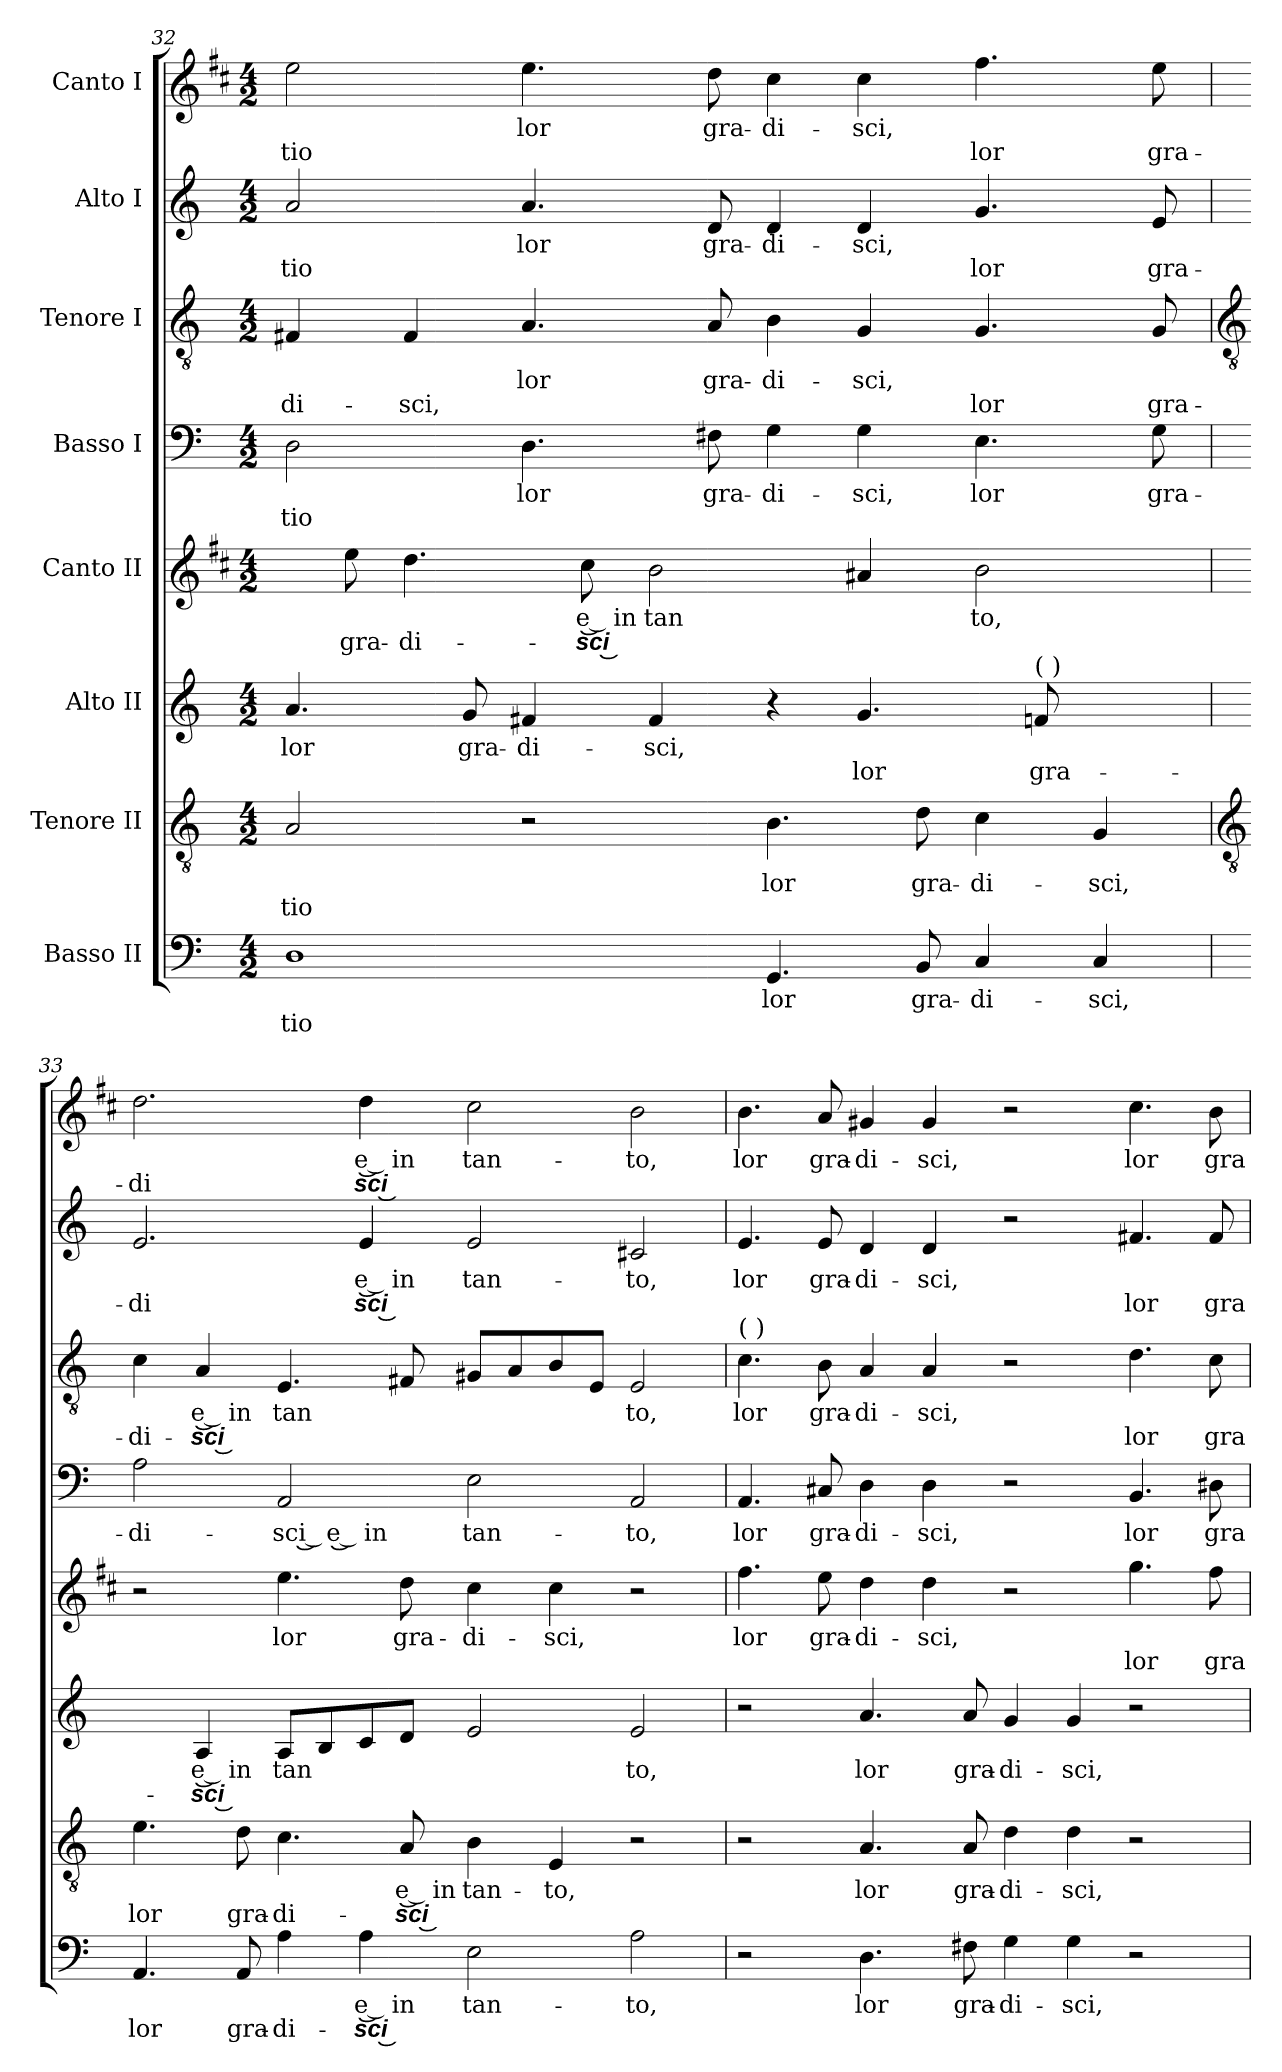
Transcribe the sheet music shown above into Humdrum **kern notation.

**kern	**text	**text	**kern	**text	**text	**kern	**text	**text	**kern	**text	**text	**kern	**text	**text	**kern	**text	**text	**kern	**text	**text	**kern	**text	**text
*part8	*part8	*part8	*part7	*part7	*part7	*part6	*part6	*part6	*part5	*part5	*part5	*part4	*part4	*part4	*part3	*part3	*part3	*part2	*part2	*part2	*part1	*part1	*part1
*staff8	*staff8	*staff8	*staff7	*staff7	*staff7	*staff6	*staff6	*staff6	*staff5	*staff5	*staff5	*staff4	*staff4	*staff4	*staff3	*staff3	*staff3	*staff2	*staff2	*staff2	*staff1	*staff1	*staff1
*I"Basso II	*	*	*I"Tenore II	*	*	*I"Alto II	*	*	*I"Canto II	*	*	*I"Basso I	*	*	*I"Tenore I	*	*	*I"Alto I	*	*	*I"Canto I	*	*
!!LO:LB:g=z
*clefF4	*	*	*clefGv2	*	*	*clefG2	*	*	*clefG2	*	*	*clefF4	*	*	*clefGv2	*	*	*clefG2	*	*	*clefG2	*	*
*	*	*	*	*	*	*	*	*	*ITrd1c2	*	*	*	*	*	*	*	*	*	*	*	*ITrd1c2	*	*
*k[]	*	*	*k[]	*	*	*k[]	*	*	*k[]	*	*	*k[]	*	*	*k[]	*	*	*k[]	*	*	*k[]	*	*
*C:	*	*	*C:	*	*	*C:	*	*	*C:	*	*	*C:	*	*	*C:	*	*	*C:	*	*	*C:	*	*
*M4/2	*	*	*M4/2	*	*	*M4/2	*	*	*M4/2	*	*	*M4/2	*	*	*M4/2	*	*	*M4/2	*	*	*M4/2	*	*
=32	=32	=32	=32	=32	=32	=32	=32	=32	=32	=32	=32	=32	=32	=32	=32	=32	=32	=32	=32	=32	=32	=32	=32
!	!	!LO:LY:b	!	!	!LO:LY:b	!	!LO:LY:b	!	!	!	!	!	!	!LO:LY:b	!	!	!LO:LY:b	!	!	!LO:LY:b	!	!	!LO:LY:b
1D	.	tio	2A	.	tio	4.a	lor	.	8eeyy]	.	.	2D	.	tio	4F#X	.	-di-	2a	.	tio	2dd	.	tio
!	!	!	!	!	!	!	!	!	!	!	!LO:LY:b	!	!	!	!	!	!	!	!	!	!	!	!
.	.	.	.	.	.	.	.	.	8dd	.	gra-	.	.	.	.	.	.	.	.	.	.	.	.
!	!	!	!	!	!	!	!	!	!	!	!LO:LY:b	!	!	!	!	!	!LO:LY:b	!	!	!	!	!	!
.	.	.	.	.	.	.	.	.	4.cc	.	-di-	.	.	.	4F#	.	-sci,	.	.	.	.	.	.
!	!	!	!	!	!	!	!LO:LY:b	!	!	!	!	!	!	!	!	!	!	!	!	!	!	!	!
.	.	.	.	.	.	8g	gra-	.	.	.	.	.	.	.	.	.	.	.	.	.	.	.	.
!	!	!	!	!	!	!	!LO:LY:b	!	!	!	!	!	!LO:LY:b	!	!	!LO:LY:b	!	!	!LO:LY:b	!	!	!LO:LY:b	!
.	.	.	2r	.	.	4f#X	-di-	.	.	.	.	4.D	lor	.	4.A	lor	.	4.a	lor	.	4.dd	lor	.
!	!	!	!	!	!	!	!	!	!	!LO:LY:b	!LO:LY:b	!	!	!	!	!	!	!	!	!	!	!	!
.	.	.	.	.	.	.	.	.	8b	-e͜ in	sci͜	.	.	.	.	.	.	.	.	.	.	.	.
!	!	!	!	!	!	!	!LO:LY:b	!	!	!LO:LY:b	!	!	!	!	!	!	!	!	!	!	!	!	!
.	.	.	.	.	.	4f#	-sci,	.	2a	tan	.	.	.	.	.	.	.	.	.	.	.	.	.
!	!	!	!	!	!	!	!	!	!	!	!	!	!LO:LY:b	!	!	!LO:LY:b	!	!	!LO:LY:b	!	!	!LO:LY:b	!
.	.	.	.	.	.	.	.	.	.	.	.	8F#X	gra-	.	8A	gra-	.	8d	gra-	.	8cc	gra-	.
!	!LO:LY:b	!	!	!LO:LY:b	!	!	!	!	!	!	!	!	!LO:LY:b	!	!	!LO:LY:b	!	!	!LO:LY:b	!	!	!LO:LY:b	!
4.GG	lor	.	4.B	lor	.	4r	.	.	.	.	.	4G	-di-	.	4B	-di-	.	4d	-di-	.	4b	-di-	.
!	!	!	!	!	!	!	!	!LO:LY:b	!	!	!	!	!LO:LY:b	!	!	!LO:LY:b	!	!	!LO:LY:b	!	!	!LO:LY:b	!
.	.	.	.	.	.	4.g	.	lor	4g#X	.	.	4G	-sci,	.	4G	-sci,	.	4d	-sci,	.	4b	-sci,	.
!	!LO:LY:b	!	!	!LO:LY:b	!	!	!	!	!	!	!	!	!	!	!	!	!	!	!	!	!	!	!
8BB	gra-	.	8d	gra-	.	.	.	.	.	.	.	.	.	.	.	.	.	.	.	.	.	.	.
!	!LO:LY:b	!	!	!LO:LY:b	!	!	!	!	!	!LO:LY:b	!	!	!LO:LY:b	!	!	!	!LO:LY:b	!	!	!LO:LY:b	!	!	!LO:LY:b
4C	-di-	.	4c	-di-	.	.	.	.	2a	to,	.	4.E	lor	.	4.G	.	lor	4.g	.	lor	4.ee	.	lor
!	!	!	!	!	!	!LO:TX:a:t=(  )	!	!	!	!	!	!	!	!	!	!	!	!	!	!	!	!	!
!	!	!	!	!	!	!	!	!LO:LY:b	!	!	!	!	!	!	!	!	!	!	!	!	!	!	!
.	.	.	.	.	.	8f	.	gra-	.	.	.	.	.	.	.	.	.	.	.	.	.	.	.
!	!LO:LY:b	!	!	!LO:LY:b	!	!	!	!LO:LY:b	!	!	!	!	!	!	!	!	!	!	!	!	!	!	!
4C	-sci,	.	4G	-sci,	.	[4eyy	.	-di	.	.	.	.	.	.	.	.	.	.	.	.	.	.	.
!	!	!	!	!	!	!	!	!	!	!	!	!	!LO:LY:b	!	!	!	!LO:LY:b	!	!	!LO:LY:b	!	!	!LO:LY:b
.	.	.	.	.	.	.	.	.	.	.	.	8G	gra-	.	8G	.	gra-	8e	.	gra-	8dd	.	gra-
!!LO:LB:g=z
=33	=33	=33	=33	=33	=33	=33	=33	=33	=33	=33	=33	=33	=33	=33	=33	=33	=33	=33	=33	=33	=33	=33	=33
*	*	*	*clefGv2	*	*	*	*	*	*	*	*	*	*	*	*clefGv2	*	*	*	*	*	*	*	*
!	!	!LO:LY:b	!	!	!LO:LY:b	!	!	!	!	!	!	!	!LO:LY:b	!	!	!	!LO:LY:b	!	!	!LO:LY:b	!	!	!LO:LY:b
4.AA	.	lor	4.e	.	lor	4eyy]	.	.	2r	.	.	2A	-di-	.	4c	.	-di-	2.e	.	-di	2.cc	.	-di
!	!	!	!	!	!	!	!LO:LY:b	!LO:LY:b	!	!	!	!	!	!	!	!LO:LY:b	!LO:LY:b	!	!	!	!	!	!
.	.	.	.	.	.	4A	e͜ in	sci͜	.	.	.	.	.	.	4A	-e͜ in	sci͜	.	.	.	.	.	.
!	!	!LO:LY:b	!	!	!LO:LY:b	!	!	!	!	!	!	!	!	!	!	!	!	!	!	!	!	!	!
8AA	.	gra-	8d	.	gra-	.	.	.	.	.	.	.	.	.	.	.	.	.	.	.	.	.	.
!	!	!LO:LY:b	!	!	!LO:LY:b	!	!LO:LY:b	!	!	!LO:LY:b	!	!	!LO:LY:b	!	!	!LO:LY:b	!	!	!	!	!	!	!
4A	.	-di-	4.c	.	-di-	8AL	tan	.	4.dd	lor	.	2AA	-sci͜ e͜ in	.	4.E	tan	.	.	.	.	.	.	.
.	.	.	.	.	.	8B	.	.	.	.	.	.	.	.	.	.	.	.	.	.	.	.	.
!	!LO:LY:b	!LO:LY:b	!	!	!	!	!	!	!	!	!	!	!	!	!	!	!	!	!LO:LY:b	!LO:LY:b	!	!LO:LY:b	!LO:LY:b
4A	-e͜ in	sci͜	.	.	.	8c	.	.	.	.	.	.	.	.	.	.	.	4e	e͜ in	sci͜	4cc	e͜ in	sci͜
!	!	!	!	!LO:LY:b	!LO:LY:b	!	!	!	!	!LO:LY:b	!	!	!	!	!	!	!	!	!	!	!	!	!
.	.	.	8A	-e͜ in	sci͜	8dJ	.	.	8cc	gra-	.	.	.	.	8F#X	.	.	.	.	.	.	.	.
!	!LO:LY:b	!	!	!LO:LY:b	!	!	!	!	!	!LO:LY:b	!	!	!LO:LY:b	!	!	!	!	!	!LO:LY:b	!	!	!LO:LY:b	!
2E	tan-	.	4B	tan-	.	2e	.	.	4b	-di-	.	2E	tan-	.	8G#XL	.	.	2e	tan-	.	2b	tan-	.
.	.	.	.	.	.	.	.	.	.	.	.	.	.	.	8A	.	.	.	.	.	.	.	.
!	!	!	!	!LO:LY:b	!	!	!	!	!	!LO:LY:b	!	!	!	!	!	!	!	!	!	!	!	!	!
.	.	.	4E	-to,	.	.	.	.	4b	-sci,	.	.	.	.	8B	.	.	.	.	.	.	.	.
.	.	.	.	.	.	.	.	.	.	.	.	.	.	.	8EJ	.	.	.	.	.	.	.	.
!	!LO:LY:b	!	!	!	!	!	!LO:LY:b	!	!	!	!	!	!LO:LY:b	!	!	!LO:LY:b	!	!	!LO:LY:b	!	!	!LO:LY:b	!
2A	-to,	.	2r	.	.	2e	to,	.	2r	.	.	2AA	-to,	.	2E	to,	.	2c#X	-to,	.	2a	-to,	.
=34	=34	=34	=34	=34	=34	=34	=34	=34	=34	=34	=34	=34	=34	=34	=34	=34	=34	=34	=34	=34	=34	=34	=34
!	!	!	!	!	!	!	!	!	!	!	!	!	!	!	!LO:TX:a:t=(  )	!	!	!	!	!	!	!	!
!	!	!	!	!	!	!	!	!	!	!LO:LY:b	!	!	!LO:LY:b	!	!	!LO:LY:b	!	!	!LO:LY:b	!	!	!LO:LY:b	!
2r	.	.	2r	.	.	2r	.	.	4.ee	lor	.	4.AA	lor	.	4.c	lor	.	4.e	lor	.	4.a	lor	.
!	!	!	!	!	!	!	!	!	!	!LO:LY:b	!	!	!LO:LY:b	!	!	!LO:LY:b	!	!	!LO:LY:b	!	!	!LO:LY:b	!
.	.	.	.	.	.	.	.	.	8dd	gra-	.	8C#X	gra-	.	8B	gra-	.	8e	gra-	.	8g	gra-	.
!	!LO:LY:b	!	!	!LO:LY:b	!	!	!LO:LY:b	!	!	!LO:LY:b	!	!	!LO:LY:b	!	!	!LO:LY:b	!	!	!LO:LY:b	!	!	!LO:LY:b	!
4.D	lor	.	4.A	lor	.	4.a	lor	.	4cc	-di-	.	4D	-di-	.	4A	-di-	.	4d	-di-	.	4f#X	-di-	.
!	!	!	!	!	!	!	!	!	!	!LO:LY:b	!	!	!LO:LY:b	!	!	!LO:LY:b	!	!	!LO:LY:b	!	!	!LO:LY:b	!
.	.	.	.	.	.	.	.	.	4cc	-sci,	.	4D	-sci,	.	4A	-sci,	.	4d	-sci,	.	4f#	-sci,	.
!	!LO:LY:b	!	!	!LO:LY:b	!	!	!LO:LY:b	!	!	!	!	!	!	!	!	!	!	!	!	!	!	!	!
8F#X	gra-	.	8A	gra-	.	8a	gra-	.	.	.	.	.	.	.	.	.	.	.	.	.	.	.	.
!	!LO:LY:b	!	!	!LO:LY:b	!	!	!LO:LY:b	!	!	!	!	!	!	!	!	!	!	!	!	!	!	!	!
4G	-di-	.	4d	-di-	.	4g	-di-	.	2r	.	.	2r	.	.	2r	.	.	2r	.	.	2r	.	.
!	!LO:LY:b	!	!	!LO:LY:b	!	!	!LO:LY:b	!	!	!	!	!	!	!	!	!	!	!	!	!	!	!	!
4G	-sci,	.	4d	-sci,	.	4g	-sci,	.	.	.	.	.	.	.	.	.	.	.	.	.	.	.	.
!	!	!	!	!	!	!	!	!	!	!	!LO:LY:b	!	!LO:LY:b	!	!	!	!LO:LY:b	!	!	!LO:LY:b	!	!LO:LY:b	!
2r	.	.	2r	.	.	2r	.	.	4.ff	.	lor	4.BB	lor	.	4.d	.	lor	4.f#X	.	lor	4.b	lor	.
!	!	!	!	!	!	!	!	!	!	!	!LO:LY:b	!	!LO:LY:b	!	!	!	!LO:LY:b	!	!	!LO:LY:b	!	!LO:LY:b	!
.	.	.	.	.	.	.	.	.	8ee	.	gra-	8D#X	gra-	.	8c	.	gra-	8f#	.	gra-	8a	gra	.
=	=	=	=	=	=	=	=	=	=	=	=	=	=	=	=	=	=	=	=	=	=	=	=
*-	*-	*-	*-	*-	*-	*-	*-	*-	*-	*-	*-	*-	*-	*-	*-	*-	*-	*-	*-	*-	*-	*-	*-
